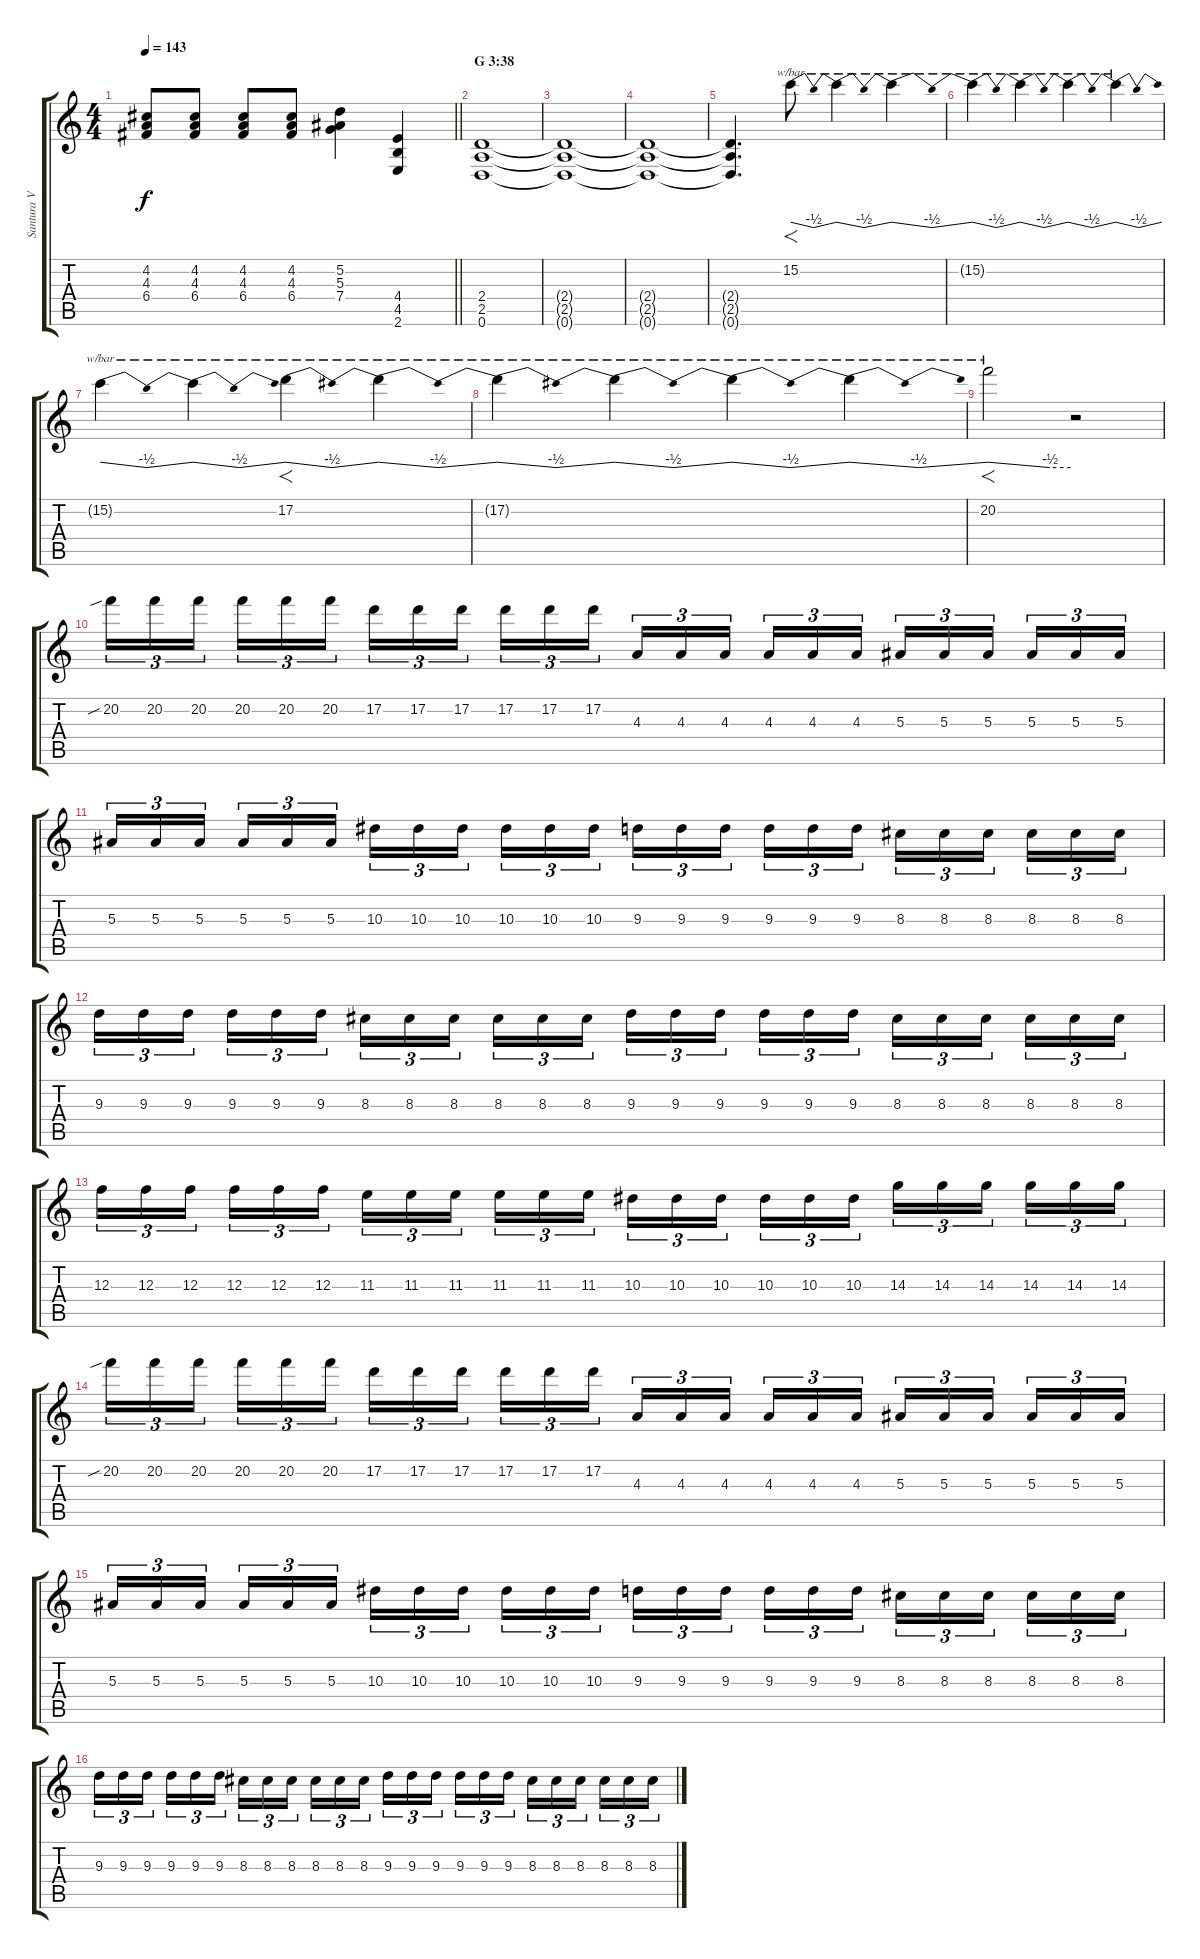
\track ("Santura V" "Santura V") {instrument distortionguitar}
\staff {score tabs}
\tuning (D4 A3 F3 C3 G2 D2) {hide}
\ts (4 4)
\tempo 143
\clef g2
\barLineRight lightlight
\ks c
(4.2 4.3 6.4).8{dy f} (4.2 4.3 6.4).8 (4.2 4.3 6.4).8 (4.2 4.3 6.4).8 (5.2 5.3 7.4).4 (4.4 4.5 2.6).4 |
\section ("" "G 3:38")
(2.4 2.5 0.6).1 |
(2.4{t} 2.5{t} 0.6{t}).1 |
(2.4{t} 2.5{t} 0.6{t}).1 |
(2.4{t} 2.5{t} 0.6{t}).4{d} 15.2.8{f tbe (dip default 0 0 30 -2 60 0)} 15.2{t}.4{tbe (dip default 0 0 30 -2 60 0)} 15.2{t}.4{tbe (dip default 0 0 30 -2 60 0)} |
15.2{t}.4{tbe (dip default 0 0 30 -2 60 0)} 15.2{t}.4{tbe (dip default 0 0 30 -2 60 0)} 15.2{t}.4{tbe (dip default 0 0 30 -2 60 0)} 15.2{t}.4{tbe (dip default 0 0 30 -2 60 0)} |
15.2{t}.4{tbe (dip default 0 0 30 -2 60 0)} 15.2{t}.4{tbe (dip default 0 0 30 -2 60 0)} 17.2.4{f tbe (dip default 0 0 30 -2 60 0)} 17.2{t}.4{tbe (dip default 0 0 30 -2 60 0)} |
17.2{t}.4{tbe (dip default 0 0 30 -2 60 0)} 17.2{t}.4{tbe (dip default 0 0 30 -2 60 0)} 17.2{t}.4{tbe (dip default 0 0 30 -2 60 0)} 17.2{t}.4{tbe (dip default 0 0 30 -2 60 0)} |
20.2.2{f tbe (custom default 0 0 45 -2 60 -2)} r.2 |
20.2{sib}.16{tu (3 2)} 20.2.16{tu (3 2)} 20.2.16{tu (3 2) beam splitsecondary} 20.2.16{tu (3 2)} 20.2.16{tu (3 2)} 20.2.16{tu (3 2)} 17.2.16{tu (3 2)} 17.2.16{tu (3 2)} 17.2.16{tu (3 2) beam splitsecondary} 17.2.16{tu (3 2)} 17.2.16{tu (3 2)} 17.2.16{tu (3 2)} 4.3.16{tu (3 2)} 4.3.16{tu (3 2)} 4.3.16{tu (3 2) beam splitsecondary} 4.3.16{tu (3 2)} 4.3.16{tu (3 2)} 4.3.16{tu (3 2)} 5.3.16{tu (3 2)} 5.3.16{tu (3 2)} 5.3.16{tu (3 2) beam splitsecondary} 5.3.16{tu (3 2)} 5.3.16{tu (3 2)} 5.3.16{tu (3 2)} |
5.3.16{tu (3 2)} 5.3.16{tu (3 2)} 5.3.16{tu (3 2) beam splitsecondary} 5.3.16{tu (3 2)} 5.3.16{tu (3 2)} 5.3.16{tu (3 2)} 10.3.16{tu (3 2)} 10.3.16{tu (3 2)} 10.3.16{tu (3 2) beam splitsecondary} 10.3.16{tu (3 2)} 10.3.16{tu (3 2)} 10.3.16{tu (3 2)} 9.3.16{tu (3 2)} 9.3.16{tu (3 2)} 9.3.16{tu (3 2) beam splitsecondary} 9.3.16{tu (3 2)} 9.3.16{tu (3 2)} 9.3.16{tu (3 2)} 8.3.16{tu (3 2)} 8.3.16{tu (3 2)} 8.3.16{tu (3 2) beam splitsecondary} 8.3.16{tu (3 2)} 8.3.16{tu (3 2)} 8.3.16{tu (3 2)} |
9.3.16{tu (3 2)} 9.3.16{tu (3 2)} 9.3.16{tu (3 2) beam splitsecondary} 9.3.16{tu (3 2)} 9.3.16{tu (3 2)} 9.3.16{tu (3 2)} 8.3.16{tu (3 2)} 8.3.16{tu (3 2)} 8.3.16{tu (3 2) beam splitsecondary} 8.3.16{tu (3 2)} 8.3.16{tu (3 2)} 8.3.16{tu (3 2)} 9.3.16{tu (3 2)} 9.3.16{tu (3 2)} 9.3.16{tu (3 2) beam splitsecondary} 9.3.16{tu (3 2)} 9.3.16{tu (3 2)} 9.3.16{tu (3 2)} 8.3.16{tu (3 2)} 8.3.16{tu (3 2)} 8.3.16{tu (3 2) beam splitsecondary} 8.3.16{tu (3 2)} 8.3.16{tu (3 2)} 8.3.16{tu (3 2)} |
12.3.16{tu (3 2)} 12.3.16{tu (3 2)} 12.3.16{tu (3 2) beam splitsecondary} 12.3.16{tu (3 2)} 12.3.16{tu (3 2)} 12.3.16{tu (3 2)} 11.3.16{tu (3 2)} 11.3.16{tu (3 2)} 11.3.16{tu (3 2) beam splitsecondary} 11.3.16{tu (3 2)} 11.3.16{tu (3 2)} 11.3.16{tu (3 2)} 10.3.16{tu (3 2)} 10.3.16{tu (3 2)} 10.3.16{tu (3 2) beam splitsecondary} 10.3.16{tu (3 2)} 10.3.16{tu (3 2)} 10.3.16{tu (3 2)} 14.3.16{tu (3 2)} 14.3.16{tu (3 2)} 14.3.16{tu (3 2) beam splitsecondary} 14.3.16{tu (3 2)} 14.3.16{tu (3 2)} 14.3.16{tu (3 2)} |
20.2{sib}.16{tu (3 2)} 20.2.16{tu (3 2)} 20.2.16{tu (3 2) beam splitsecondary} 20.2.16{tu (3 2)} 20.2.16{tu (3 2)} 20.2.16{tu (3 2)} 17.2.16{tu (3 2)} 17.2.16{tu (3 2)} 17.2.16{tu (3 2) beam splitsecondary} 17.2.16{tu (3 2)} 17.2.16{tu (3 2)} 17.2.16{tu (3 2)} 4.3.16{tu (3 2)} 4.3.16{tu (3 2)} 4.3.16{tu (3 2) beam splitsecondary} 4.3.16{tu (3 2)} 4.3.16{tu (3 2)} 4.3.16{tu (3 2)} 5.3.16{tu (3 2)} 5.3.16{tu (3 2)} 5.3.16{tu (3 2) beam splitsecondary} 5.3.16{tu (3 2)} 5.3.16{tu (3 2)} 5.3.16{tu (3 2)} |
5.3.16{tu (3 2)} 5.3.16{tu (3 2)} 5.3.16{tu (3 2) beam splitsecondary} 5.3.16{tu (3 2)} 5.3.16{tu (3 2)} 5.3.16{tu (3 2)} 10.3.16{tu (3 2)} 10.3.16{tu (3 2)} 10.3.16{tu (3 2) beam splitsecondary} 10.3.16{tu (3 2)} 10.3.16{tu (3 2)} 10.3.16{tu (3 2)} 9.3.16{tu (3 2)} 9.3.16{tu (3 2)} 9.3.16{tu (3 2) beam splitsecondary} 9.3.16{tu (3 2)} 9.3.16{tu (3 2)} 9.3.16{tu (3 2)} 8.3.16{tu (3 2)} 8.3.16{tu (3 2)} 8.3.16{tu (3 2) beam splitsecondary} 8.3.16{tu (3 2)} 8.3.16{tu (3 2)} 8.3.16{tu (3 2)} |
9.3.16{tu (3 2)} 9.3.16{tu (3 2)} 9.3.16{tu (3 2) beam splitsecondary} 9.3.16{tu (3 2)} 9.3.16{tu (3 2)} 9.3.16{tu (3 2)} 8.3.16{tu (3 2)} 8.3.16{tu (3 2)} 8.3.16{tu (3 2) beam splitsecondary} 8.3.16{tu (3 2)} 8.3.16{tu (3 2)} 8.3.16{tu (3 2)} 9.3.16{tu (3 2)} 9.3.16{tu (3 2)} 9.3.16{tu (3 2) beam splitsecondary} 9.3.16{tu (3 2)} 9.3.16{tu (3 2)} 9.3.16{tu (3 2)} 8.3.16{tu (3 2)} 8.3.16{tu (3 2)} 8.3.16{tu (3 2) beam splitsecondary} 8.3.16{tu (3 2)} 8.3.16{tu (3 2)} 8.3.16{tu (3 2)}
